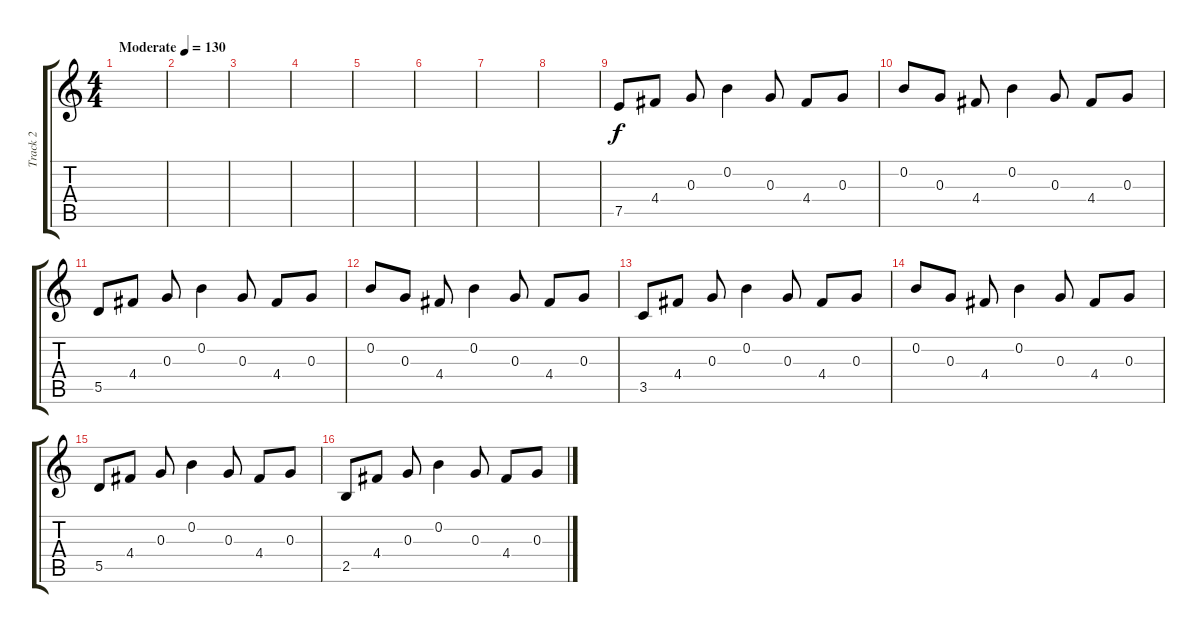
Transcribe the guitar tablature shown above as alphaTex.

\track ("Track 2" "Track 2") {instrument electricguitarclean}
\staff {score tabs}
\tuning (E4 B3 G3 D3 A2 E2) {hide}
\ts (4 4)
\tempo (130 "Moderate")
\clef g2
\ks c
|
|
|
|
|
|
|
|
7.5.8 4.4.8 0.3.8 0.2.4 0.3.8 4.4.8 0.3.8 |
0.2.8 0.3.8 4.4.8 0.2.4 0.3.8 4.4.8 0.3.8 |
5.5.8 4.4.8 0.3.8 0.2.4 0.3.8 4.4.8 0.3.8 |
0.2.8 0.3.8 4.4.8 0.2.4 0.3.8 4.4.8 0.3.8 |
3.5.8 4.4.8 0.3.8 0.2.4 0.3.8 4.4.8 0.3.8 |
0.2.8 0.3.8 4.4.8 0.2.4 0.3.8 4.4.8 0.3.8 |
5.5.8 4.4.8 0.3.8 0.2.4 0.3.8 4.4.8 0.3.8 |
2.5.8 4.4.8 0.3.8 0.2.4 0.3.8 4.4.8 0.3.8
